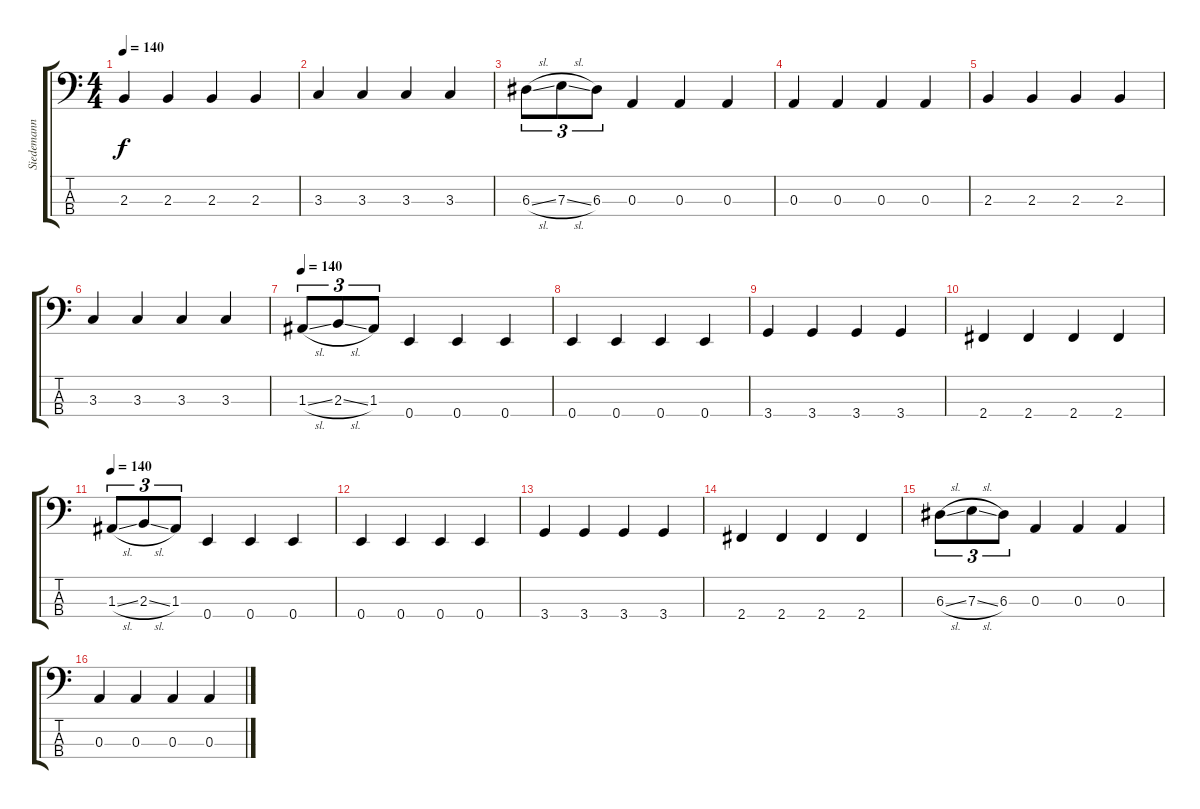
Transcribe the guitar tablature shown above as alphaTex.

\track ("Siedemann" "Siedemann") {instrument electricbasspick}
\staff {score tabs}
\tuning (G2 D2 A1 E1) {hide}
\ts (4 4)
\tempo 140
\clef f4
\ks c
2.3.4{dy f} 2.3.4 2.3.4 2.3.4 |
3.3.4 3.3.4 3.3.4 3.3.4 |
6.3{sl}.8{tu (3 2)} 7.3{sl}.8{tu (3 2)} 6.3.8{tu (3 2)} 0.3.4 0.3.4 0.3.4 |
0.3.4 0.3.4 0.3.4 0.3.4 |
2.3.4 2.3.4 2.3.4 2.3.4 |
3.3.4 3.3.4 3.3.4 3.3.4 |
\tempo 140
1.3{sl}.8{tu (3 2)} 2.3{sl}.8{tu (3 2)} 1.3.8{tu (3 2)} 0.4.4 0.4.4 0.4.4 |
0.4.4 0.4.4 0.4.4 0.4.4 |
3.4.4 3.4.4 3.4.4 3.4.4 |
2.4.4 2.4.4 2.4.4 2.4.4 |
\tempo 140
1.3{sl}.8{tu (3 2)} 2.3{sl}.8{tu (3 2)} 1.3.8{tu (3 2)} 0.4.4 0.4.4 0.4.4 |
0.4.4 0.4.4 0.4.4 0.4.4 |
3.4.4 3.4.4 3.4.4 3.4.4 |
2.4.4 2.4.4 2.4.4 2.4.4 |
6.3{sl}.8{tu (3 2)} 7.3{sl}.8{tu (3 2)} 6.3.8{tu (3 2)} 0.3.4 0.3.4 0.3.4 |
0.3.4 0.3.4 0.3.4 0.3.4
